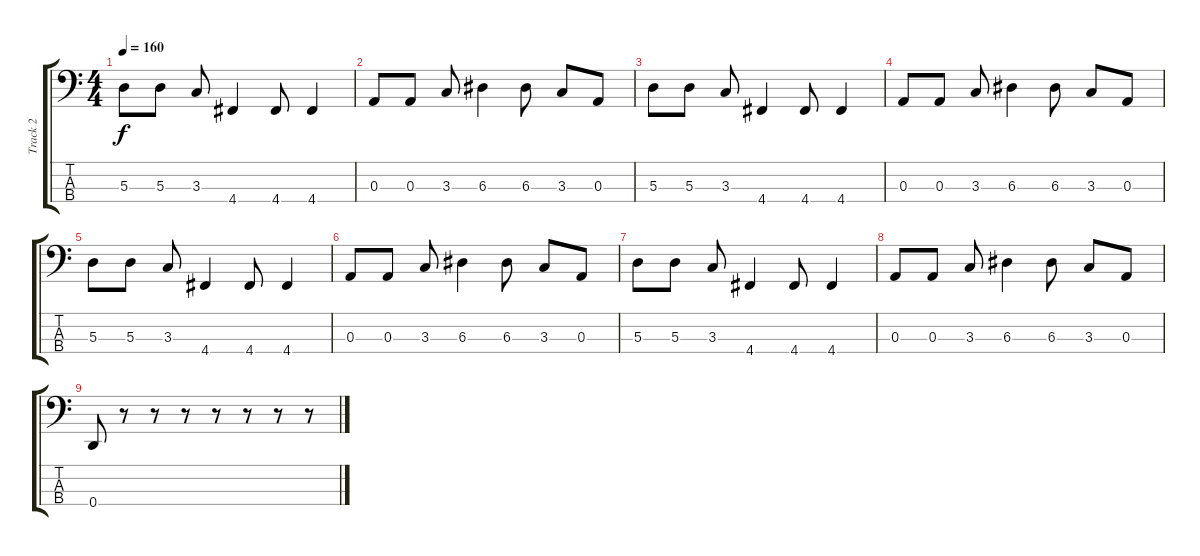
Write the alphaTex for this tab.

\track ("Track 2" "Track 2") {instrument electricbasspick}
\staff {score tabs}
\tuning (G2 D2 A1 D1) {hide}
\ts (4 4)
\tempo 160
\clef f4
\ks c
5.3.8{dy f} 5.3.8 3.3.8 4.4.4 4.4.8 4.4.4 |
0.3.8 0.3.8 3.3.8 6.3.4 6.3.8 3.3.8 0.3.8 |
5.3.8 5.3.8 3.3.8 4.4.4 4.4.8 4.4.4 |
0.3.8 0.3.8 3.3.8 6.3.4 6.3.8 3.3.8 0.3.8 |
5.3.8 5.3.8 3.3.8 4.4.4 4.4.8 4.4.4 |
0.3.8 0.3.8 3.3.8 6.3.4 6.3.8 3.3.8 0.3.8 |
5.3.8 5.3.8 3.3.8 4.4.4 4.4.8 4.4.4 |
0.3.8 0.3.8 3.3.8 6.3.4 6.3.8 3.3.8 0.3.8 |
0.4.8 r.8 r.8 r.8 r.8 r.8 r.8 r.8
